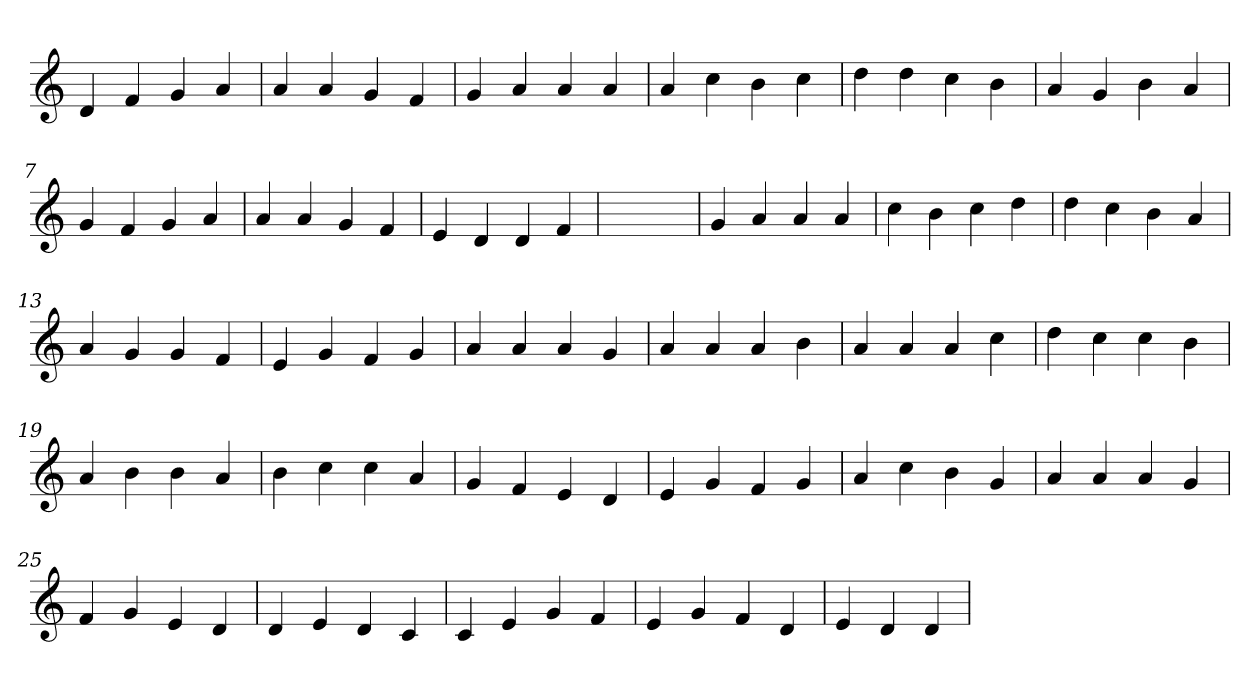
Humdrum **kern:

**kern
*part1
*staff1
*clefG2
=1
4d
4f
4g
4a
=2
4a
4a
4g
4f
=3
4g
4a
4a
4a
=4
4a
4cc
4b
4cc
=5
4dd
4dd
4cc
4b
=6
4a
4g
4b
4a
=7
4g
4f
4g
4a
=8
4a
4a
4g
4f
=9
4e
4d
4d
4f
=10
1ryy
=10
4g
4a
4a
4a
=11
4cc
4b
4cc
4dd
=12
4dd
4cc
4b
4a
=13
4a
4g
4g
4f
=14
4e
4g
4f
4g
=15
4a
4a
4a
4g
=16
4a
4a
4a
4b
=17
4a
4a
4a
4cc
=18
4dd
4cc
4cc
4b
=19
4a
4b
4b
4a
=20
4b
4cc
4cc
4a
=21
4g
4f
4e
4d
=22
4e
4g
4f
4g
=23
4a
4cc
4b
4g
=24
4a
4a
4a
4g
=25
4f
4g
4e
4d
=26
4d
4e
4d
4c
=27
4c
4e
4g
4f
=28
4e
4g
4f
4d
=29
4e
4d
4d
=
*-
